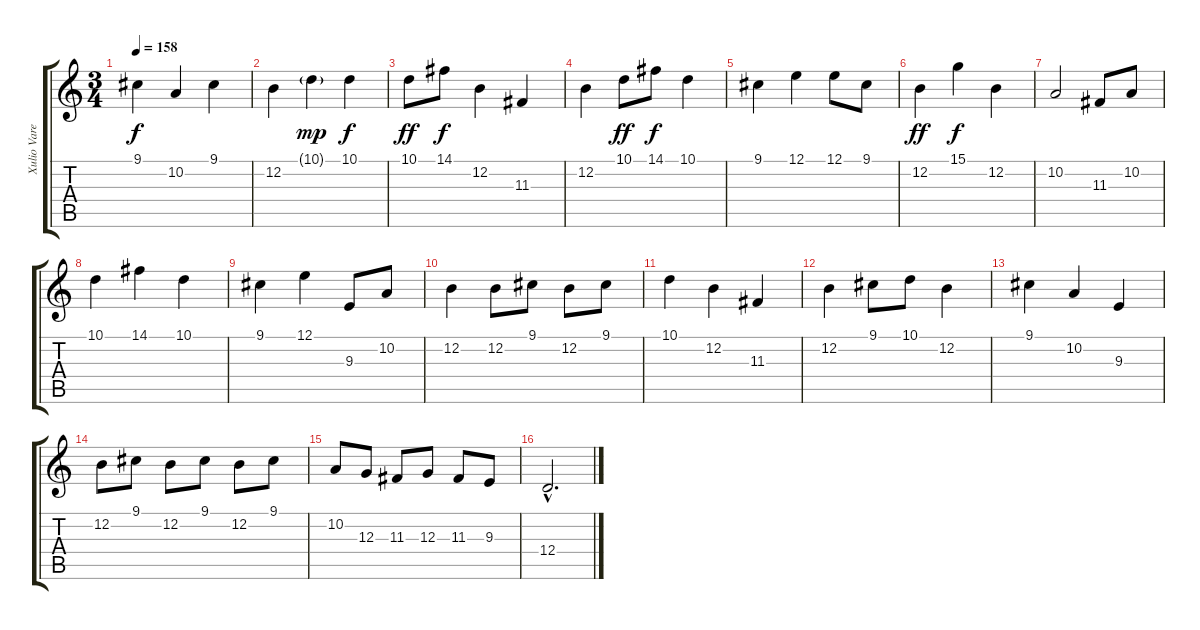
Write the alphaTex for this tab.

\track ("Xulio Varela" "Xulio Vare") {instrument orchestralharp}
\staff {score tabs}
\tuning (E4 B3 G3 D3 A2 E2) {hide}
\ts (3 4)
\tempo 158
\clef g2
\ks c
9.1.4{dy f} 10.2.4 9.1.4 |
12.2.4 10.1{g}.4{dy mp} 10.1.4{dy f} |
10.1.8{dy ff} 14.1.8{dy f} 12.2.4 11.3.4 |
12.2.4 10.1.8{dy ff} 14.1.8{dy f} 10.1.4 |
9.1.4 12.1.4 12.1.8 9.1.8 |
12.2.4{dy ff} 15.1.4{dy f} 12.2.4 |
10.2.2 11.3.8 10.2.8 |
10.1.4 14.1.4 10.1.4 |
9.1.4 12.1.4 9.3.8 10.2.8 |
12.2.4 12.2.8 9.1.8 12.2.8 9.1.8 |
10.1.4 12.2.4 11.3.4 |
12.2.4 9.1.8 10.1.8 12.2.4 |
9.1.4 10.2.4 9.3.4 |
12.2.8 9.1.8 12.2.8 9.1.8 12.2.8 9.1.8 |
10.2.8 12.3.8 11.3.8 12.3.8 11.3.8 9.3.8 |
12.4{hac}.2{d}
